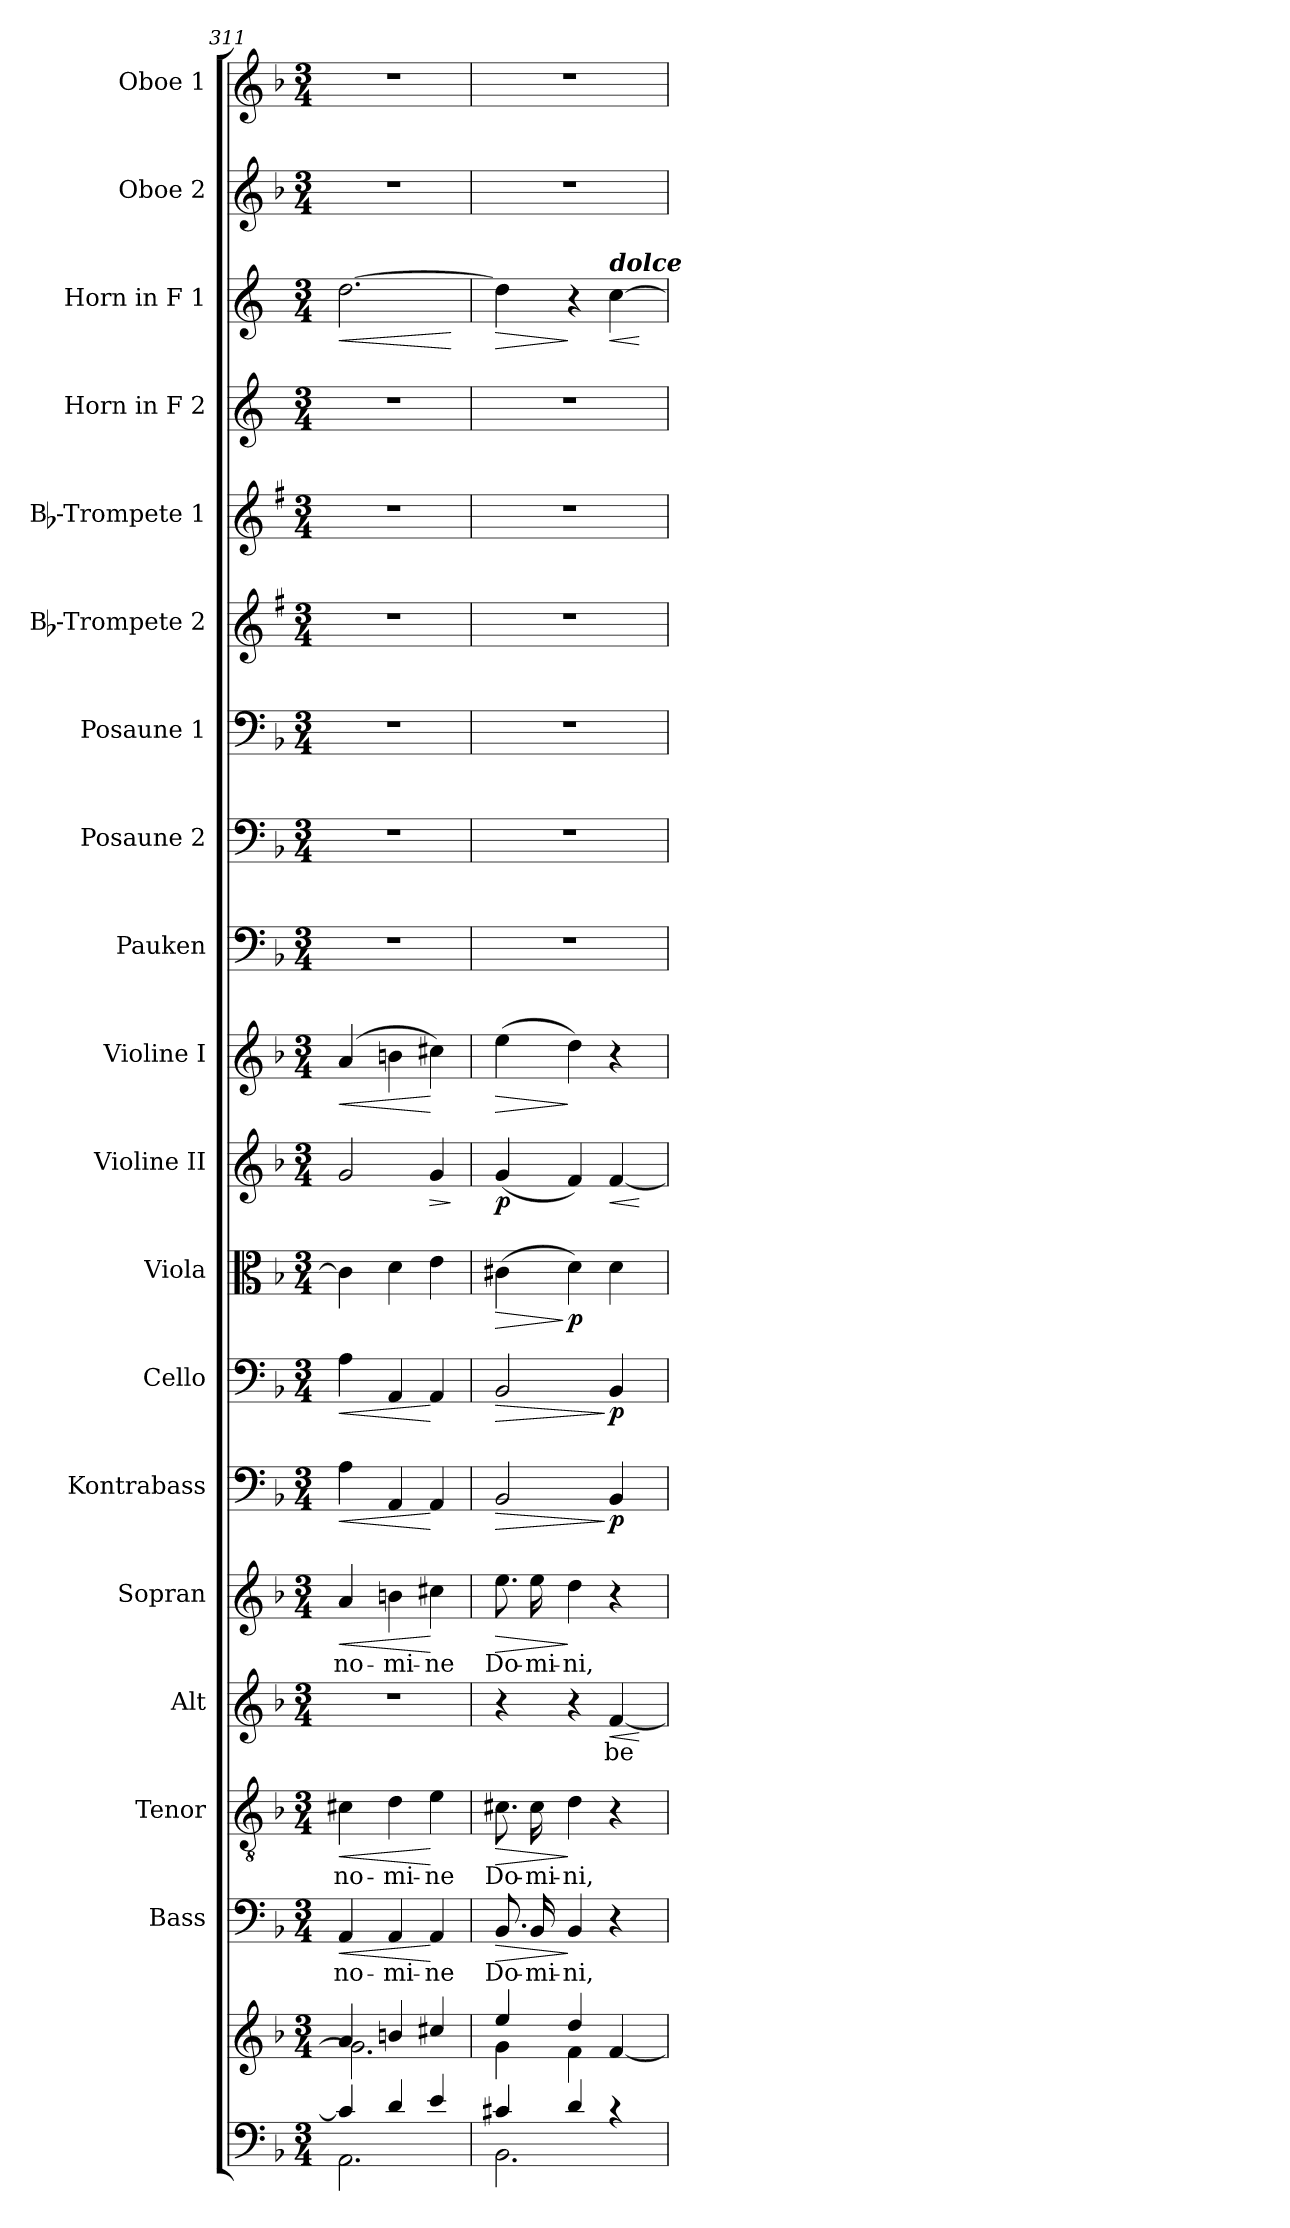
**kern	**kern	**kern	**text	**dynam	**kern	**text	**dynam	**kern	**text	**dynam	**kern	**text	**dynam	**kern	**dynam	**kern	**dynam	**kern	**dynam	**kern	**dynam	**kern	**dynam	**kern	**kern	**kern	**kern	**kern	**kern	**kern	**dynam	**kern	**kern
*part19	*part19	*part18	*part18	*part18	*part17	*part17	*part17	*part16	*part16	*part16	*part15	*part15	*part15	*part14	*part14	*part13	*part13	*part12	*part12	*part11	*part11	*part10	*part10	*part9	*part8	*part7	*part6	*part5	*part4	*part3	*part3	*part2	*part1
*staff20	*staff19	*staff18	*staff18	*staff18	*staff17	*staff17	*staff17	*staff16	*staff16	*staff16	*staff15	*staff15	*staff15	*staff14	*staff14	*staff13	*staff13	*staff12	*staff12	*staff11	*staff11	*staff10	*staff10	*staff9	*staff8	*staff7	*staff6	*staff5	*staff4	*staff3	*staff3	*staff2	*staff1
*	*	*I"Bass	*	*	*I"Tenor	*	*	*I"Alt	*	*	*I"Sopran	*	*	*I"Kontrabass	*	*I"Cello	*	*I"Viola	*	*I"Violine II	*	*I"Violine I	*	*I"Pauken	*I"Posaune 2	*I"Posaune 1	*I"Bb-Trompete 2	*I"Bb-Trompete 1	*I"Horn in F 2	*I"Horn in F 1	*	*I"Oboe 2	*I"Oboe 1
*	*	*I'B.	*	*	*I'T.	*	*	*I'A.	*	*	*I'S.	*	*	*I'Kb.	*	*	*	*I'Vla.	*	*I'Vl. II	*	*I'Vl. I	*	*I'Pk.	*I'Pos. 2	*I'Pos. 1	*I'Bb Trp. 2	*I'Bb Trp. 1	*	*	*	*I'Ob. 2	*I'Ob. 1
*clefF4	*clefG2	*clefF4	*	*	*clefGv2	*	*	*clefG2	*	*	*clefG2	*	*	*clefF4	*	*clefF4	*	*clefC3	*	*clefG2	*	*clefG2	*	*clefF4	*clefF4	*clefF4	*clefG2	*clefG2	*clefG2	*clefG2	*	*clefG2	*clefG2
*	*	*	*	*	*	*	*	*	*	*	*	*	*	*ITrd7c12	*	*	*	*	*	*	*	*	*	*	*	*	*ITrd1c2	*ITrd1c2	*ITrd4c7	*ITrd4c7	*	*	*
*k[b-]	*k[b-]	*k[b-]	*	*	*k[b-]	*	*	*k[b-]	*	*	*k[b-]	*	*	*k[b-]	*	*k[b-]	*	*k[b-]	*	*k[b-]	*	*k[b-]	*	*k[b-]	*k[b-]	*k[b-]	*k[b-]	*k[b-]	*k[b-]	*k[b-]	*	*k[b-]	*k[b-]
*F:	*F:	*F:	*	*	*F:	*	*	*F:	*	*	*F:	*	*	*F:	*	*F:	*	*F:	*	*F:	*	*F:	*	*F:	*F:	*F:	*F:	*F:	*F:	*F:	*	*F:	*F:
*M3/4	*M3/4	*M3/4	*	*	*M3/4	*	*	*M3/4	*	*	*M3/4	*	*	*M3/4	*	*M3/4	*	*M3/4	*	*M3/4	*	*M3/4	*	*M3/4	*M3/4	*M3/4	*M3/4	*M3/4	*M3/4	*M3/4	*	*M3/4	*M3/4
=311	=311	=311	=311	=311	=311	=311	=311	=311	=311	=311	=311	=311	=311	=311	=311	=311	=311	=311	=311	=311	=311	=311	=311	=311	=311	=311	=311	=311	=311	=311	=311	=311	=311
*^	*^	*	*	*	*	*	*	*	*	*	*	*	*	*	*	*	*	*	*	*	*	*	*	*	*	*	*	*	*	*	*	*	*
!	!	!	!	!	!LO:LY:b	!LO:HP:b	!	!LO:LY:b	!LO:HP:b	!	!	!	!	!LO:LY:b	!LO:HP:b	!	!LO:HP:b	!	!LO:HP:b	!	!	!	!	!	!LO:HP:b	!	!	!	!	!	!	!	!LO:HP:b	!	!
4c#/]	2.AA\	4a/	2.g\]	4AA/	no-	<	4c#X\	no-	<	2.r	.	.	4a/	no-	<	4AA\	<	4A\	<	4c#\]	.	2g/	.	(4a/	<	2.r	2.r	2.r	2.r	2.r	2.r	[2.g\	<	2.r	2.r
!	!	!	!	!	!LO:LY:b	!	!	!LO:LY:b	!	!	!	!	!	!LO:LY:b	!	!	!	!	!	!	!	!	!	!	!	!	!	!	!	!	!	!	!	!	!
4d/	.	4bn/	.	4AA/	-mi-	.	4d\	-mi-	.	.	.	.	4bn\	-mi-	.	4AAA/	.	4AA/	.	4d\	.	.	.	4bn\	.	.	.	.	.	.	.	.	.	.	.
!	!	!	!	!	!LO:LY:b	!	!	!LO:LY:b	!	!	!	!	!	!LO:LY:b	!	!	!	!	!	!	!	!	!LO:HP:b	!	!	!	!	!	!	!	!	!	!	!	!
4e/	.	4cc#X/	.	4AA/	-ne	[	4e\	-ne	[	.	.	.	4cc#X\	-ne	[	4AAA/	[	4AA/	[	4e\	.	4g/	>	4cc#X\)	[	.	.	.	.	.	.	.	.	.	.
*v	*v	*	*	*	*	*	*	*	*	*	*	*	*	*	*	*	*	*	*	*	*	*	*	*	*	*	*	*	*	*	*	*	*	*	*
*	*v	*v	*	*	*	*	*	*	*	*	*	*	*	*	*	*	*	*	*	*	*	*	*	*	*	*	*	*	*	*	*	*	*	*
.	.	.	.	.	.	.	.	.	.	.	.	.	.	.	.	.	.	.	.	.	]	.	.	.	.	.	.	.	.	.	[	.	.
=312	=312	=312	=312	=312	=312	=312	=312	=312	=312	=312	=312	=312	=312	=312	=312	=312	=312	=312	=312	=312	=312	=312	=312	=312	=312	=312	=312	=312	=312	=312	=312	=312	=312
*^	*^	*	*	*	*	*	*	*	*	*	*	*	*	*	*	*	*	*	*	*	*	*	*	*	*	*	*	*	*	*	*	*	*
!	!	!	!	!	!LO:LY:b	!LO:HP:b	!	!LO:LY:b	!LO:HP:b	!	!	!	!	!LO:LY:b	!LO:HP:b	!	!LO:HP:b	!	!LO:HP:b	!	!LO:HP:b	!	!LO:DY:b	!	!LO:HP:b	!	!	!	!	!	!	!	!LO:HP:b	!	!
4c#X/	2.BB-\	4ee/	4g\	8.BB-/	Do-	>	8.c#X\	Do-	>	4r	.	.	8.ee\	Do-	>	2BBB-/	>	2BB-/	>	(>4c#X\	>	(<4g/	p	(>4ee\	>	2.r	2.r	2.r	2.r	2.r	2.r	4g\]	>	2.r	2.r
!	!	!	!	!	!LO:LY:b	!	!	!LO:LY:b	!	!	!	!	!	!LO:LY:b	!	!	!	!	!	!	!	!	!	!	!	!	!	!	!	!	!	!	!	!	!
.	.	.	.	16BB-/	-mi-	.	16c#\	-mi-	.	.	.	.	16ee\	-mi-	.	.	.	.	.	.	.	.	.	.	.	.	.	.	.	.	.	.	.	.	.
!	!	!	!	!	!LO:LY:b	!	!	!LO:LY:b	!	!	!	!	!	!LO:LY:b	!	!	!	!	!	!	!LO:DY:n=1:b	!	!	!	!	!	!	!	!	!	!	!	!	!	!
4d/	.	4dd/	4f\	4BB-/	-ni,	]	4d\	-ni,	]	4r	.	.	4dd\	-ni,	]	.	.	.	.	4d\)	] p	4f/)	.	4dd\)	]	.	.	.	.	.	.	4r	]	.	.
!	!	!	!	!	!	!	!	!	!	!	!	!	!	!	!	!	!	!	!	!	!	!	!	!	!	!	!	!	!	!	!	!LO:TX:a:Bi:t=dolce	!	!	!
!	!	!	!	!	!	!	!	!	!	!	!LO:LY:b	!LO:HP:b	!	!	!	!	!LO:DY:n=1:b	!	!LO:DY:n=1:b	!	!	!	!LO:HP:b	!	!	!	!	!	!	!	!	!	!LO:HP:b	!	!
4rc	.	[>4f/	4ryy	4r	.	.	4r	.	.	[4f/	be-	<	4r	.	.	4BBB-/	] p	4BB-/	] p	4d\	.	[4f/	<	4r	.	.	.	.	.	.	.	[4f\	<	.	.
*v	*v	*	*	*	*	*	*	*	*	*	*	*	*	*	*	*	*	*	*	*	*	*	*	*	*	*	*	*	*	*	*	*	*	*	*
*	*v	*v	*	*	*	*	*	*	*	*	*	*	*	*	*	*	*	*	*	*	*	*	*	*	*	*	*	*	*	*	*	*	*	*
.	.	.	.	.	.	.	.	.	.	[	.	.	.	.	.	.	.	.	.	.	[	.	.	.	.	.	.	.	.	.	[	.	.
=	=	=	=	=	=	=	=	=	=	=	=	=	=	=	=	=	=	=	=	=	=	=	=	=	=	=	=	=	=	=	=	=	=
*-	*-	*-	*-	*-	*-	*-	*-	*-	*-	*-	*-	*-	*-	*-	*-	*-	*-	*-	*-	*-	*-	*-	*-	*-	*-	*-	*-	*-	*-	*-	*-	*-	*-
